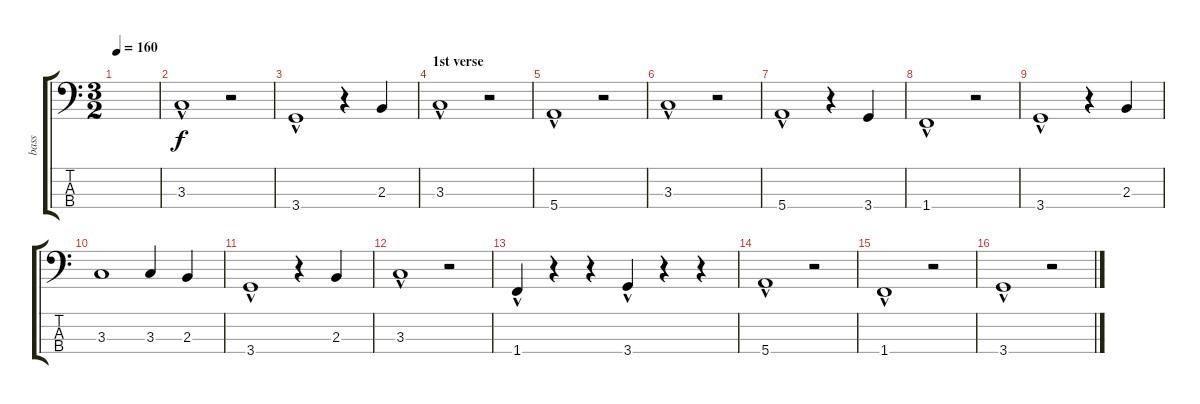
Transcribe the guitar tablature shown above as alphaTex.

\track ("bass" "bass") {instrument electricbasspick}
\staff {score tabs}
\tuning (G2 D2 A1 E1) {hide}
\ts (3 2)
\tempo 160
\clef f4
\ks c
|
3.3{hac}.1 r.2 |
3.4{hac}.1 r.4 2.3.4 |
\section ("" "1st verse")
3.3{hac}.1 r.2 |
5.4{hac}.1 r.2 |
3.3{hac}.1 r.2 |
5.4{hac}.1 r.4 3.4.4 |
1.4{hac}.1 r.2 |
3.4{hac}.1 r.4 2.3.4 |
3.3.1 3.3.4 2.3.4 |
3.4{hac}.1 r.4 2.3.4 |
3.3{hac}.1 r.2 |
1.4{hac}.4 r.4 r.4 3.4{hac}.4 r.4 r.4 |
5.4{hac}.1 r.2 |
1.4{hac}.1 r.2 |
3.4{hac}.1 r.2
